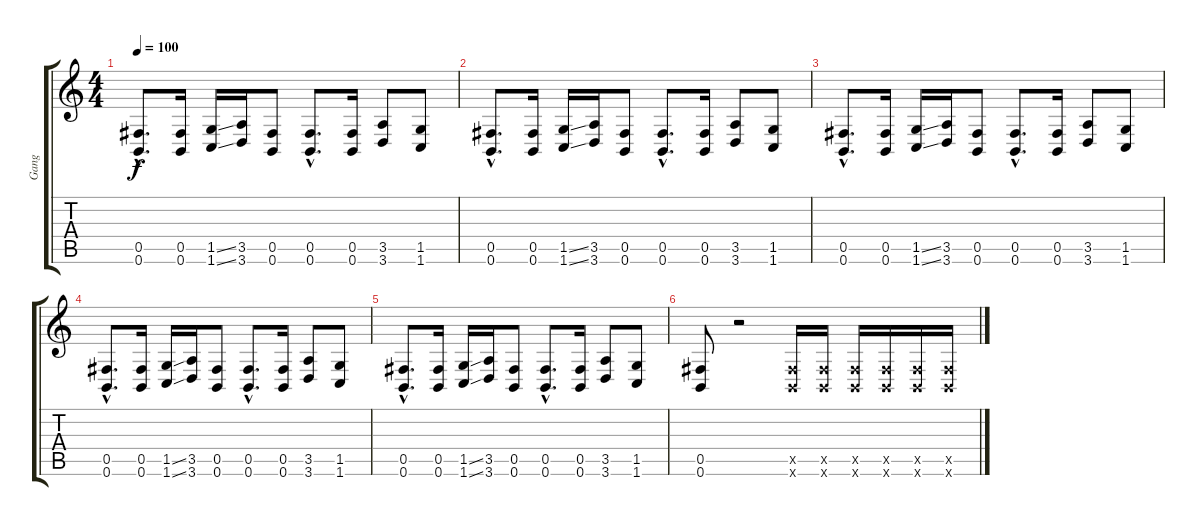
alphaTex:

\track ("Gang" "Gang") {instrument distortionguitar}
\staff {score tabs}
\tuning (Db4 Ab3 E3 B2 Gb2 B1) {hide}
\ts (4 4)
\tempo 100
\clef g2
\ks c
(0.5{hac} 0.6{hac}).8{d dy f} (0.5 0.6).16 (1.5{ss} 1.6{ss}).16 (3.5 3.6).16 (0.5 0.6).8 (0.5{hac} 0.6{hac}).8{d} (0.5 0.6).16 (3.5 3.6).8 (1.5 1.6).8 |
(0.5{hac} 0.6{hac}).8{d} (0.5 0.6).16 (1.5{ss} 1.6{ss}).16 (3.5 3.6).16 (0.5 0.6).8 (0.5{hac} 0.6{hac}).8{d} (0.5 0.6).16 (3.5 3.6).8 (1.5 1.6).8 |
(0.5{hac} 0.6{hac}).8{d} (0.5 0.6).16 (1.5{ss} 1.6{ss}).16 (3.5 3.6).16 (0.5 0.6).8 (0.5{hac} 0.6{hac}).8{d} (0.5 0.6).16 (3.5 3.6).8 (1.5 1.6).8 |
(0.5{hac} 0.6{hac}).8{d} (0.5 0.6).16 (1.5{ss} 1.6{ss}).16 (3.5 3.6).16 (0.5 0.6).8 (0.5{hac} 0.6{hac}).8{d} (0.5 0.6).16 (3.5 3.6).8 (1.5 1.6).8 |
(0.5{hac} 0.6{hac}).8{d} (0.5 0.6).16 (1.5{ss} 1.6{ss}).16 (3.5 3.6).16 (0.5 0.6).8 (0.5{hac} 0.6{hac}).8{d} (0.5 0.6).16 (3.5 3.6).8 (1.5 1.6).8 |
(0.5 0.6).8 r.2 (0.5{x} 0.6{x}).16 (0.5{x} 0.6{x}).16 (0.5{x} 0.6{x}).16 (0.5{x} 0.6{x}).16 (0.5{x} 0.6{x}).16 (0.5{x} 0.6{x}).16
